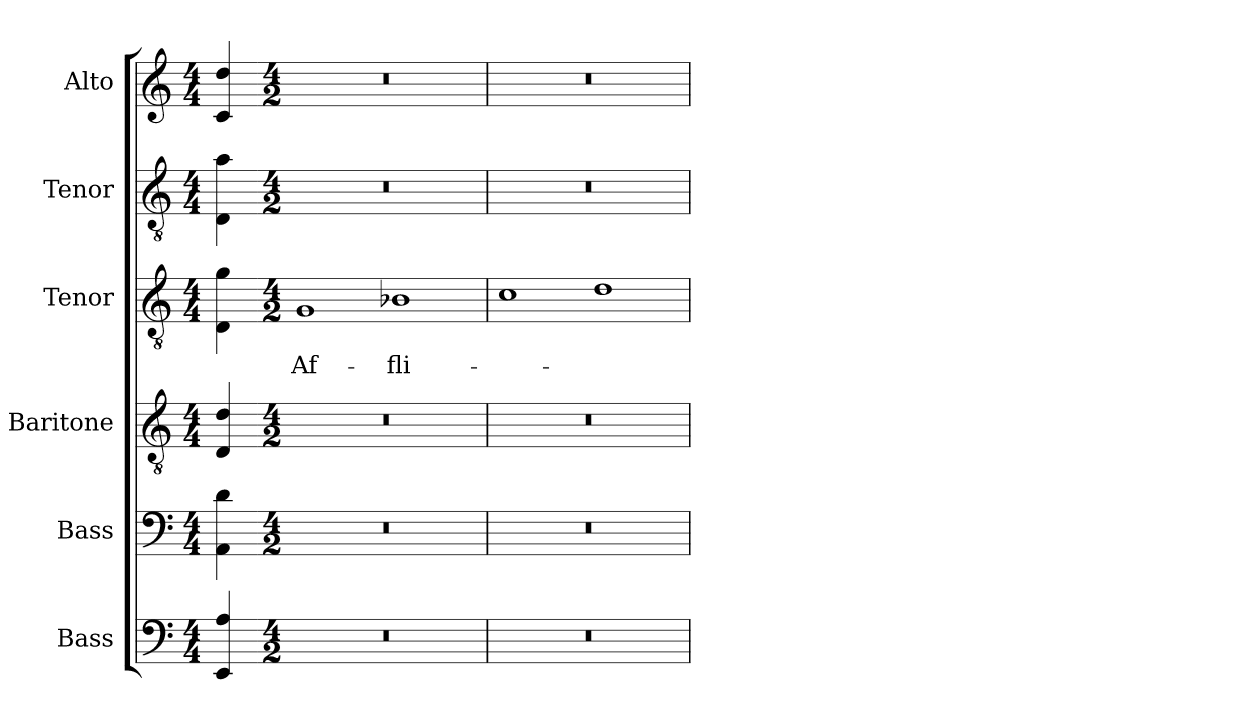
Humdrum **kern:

**kern	**kern	**kern	**kern	**text	**kern	**kern
*part6	*part5	*part4	*part3	*part3	*part2	*part1
*staff6	*staff5	*staff4	*staff3	*staff3	*staff2	*staff1
*I"Bass	*I"Bass	*I"Baritone	*I"Tenor	*	*I"Tenor	*I"Alto
*I'B.	*I'B.	*I'Bar.	*I'T.	*	*I'T.	*I'A.
!!LO:PB:g=z
*clefF4	*clefF4	*clefGv2	*clefGv2	*	*clefGv2	*clefG2
*	*	*ITrd7c12	*ITrd7c12	*	*ITrd7c12	*
*k[]	*k[]	*k[]	*k[]	*	*k[]	*k[]
*C:	*C:	*C:	*C:	*	*C:	*C:
*M4/4	*M4/4	*M4/4	*M4/4	*	*M4/4	*M4/4
=	=	=	=	=	=	=
4EEi/ 4Ai	4AAi\ 4di	4DDi/ 4Di	4DDi\ 4Gi	.	4DDi\ 4Ai	4ci/ 4ddi
=1-	=1-	=1-	=1-	=1-	=1-	=1-
*M4/2	*M4/2	*M4/2	*M4/2	*	*M4/2	*M4/2
!LO:N:vis=1	!LO:N:vis=1	!LO:N:vis=1	!	!	!	!
!	!	!	!	!LO:LY:b:color=#000000	!LO:N:vis=1	!LO:N:vis=1
0r	0r	0r	1GGi	Af-	0r	0r
!	!	!	!	!LO:LY:b:color=#000000	!	!
.	.	.	1BB-Xi	-fli-	.	.
=2	=2	=2	=2	=2	=2	=2
!LO:N:vis=1	!LO:N:vis=1	!LO:N:vis=1	!	!	!LO:N:vis=1	!LO:N:vis=1
0r	0r	0r	1Ci	.	0r	0r
.	.	.	1Di	.	.	.
=	=	=	=	=	=	=
*-	*-	*-	*-	*-	*-	*-
